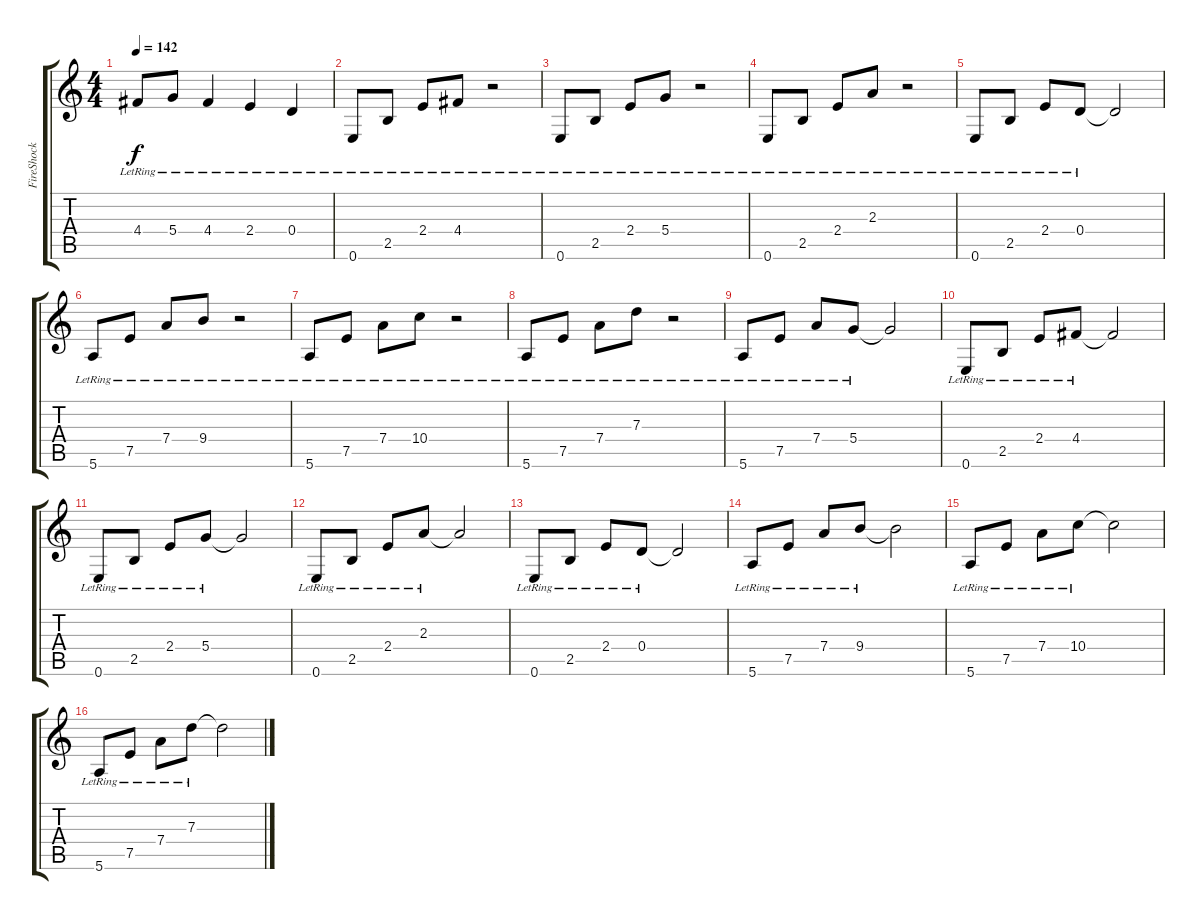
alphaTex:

\track ("FireShock" "FireShock") {instrument acousticguitarnylon}
\staff {score tabs}
\tuning (E4 B3 G3 D3 A2 E2) {hide}
\ts (4 4)
\tempo 142
\clef g2
\ks c
4.4{lr}.8{dy f} 5.4{lr}.8 4.4{lr}.4 2.4{lr}.4 0.4{lr}.4 |
0.6{lr}.8 2.5{lr}.8 2.4{lr}.8 4.4{lr}.8 r.2 |
0.6{lr}.8 2.5{lr}.8 2.4{lr}.8 5.4{lr}.8 r.2 |
0.6{lr}.8 2.5{lr}.8 2.4{lr}.8 2.3{lr}.8 r.2 |
0.6{lr}.8 2.5{lr}.8 2.4{lr}.8 0.4{lr}.8 0.4{t}.2 |
5.6{lr}.8 7.5{lr}.8 7.4{lr}.8 9.4{lr}.8 r.2 |
5.6{lr}.8 7.5{lr}.8 7.4{lr}.8 10.4{lr}.8 r.2 |
5.6{lr}.8 7.5{lr}.8 7.4{lr}.8 7.3{lr}.8 r.2 |
5.6{lr}.8 7.5{lr}.8 7.4{lr}.8 5.4{lr}.8 5.4{t}.2 |
0.6{lr}.8 2.5{lr}.8 2.4{lr}.8 4.4{lr}.8 4.4{t}.2 |
0.6{lr}.8 2.5{lr}.8 2.4{lr}.8 5.4{lr}.8 5.4{t}.2 |
0.6{lr}.8 2.5{lr}.8 2.4{lr}.8 2.3{lr}.8 2.3{t}.2 |
0.6{lr}.8 2.5{lr}.8 2.4{lr}.8 0.4{lr}.8 0.4{t}.2 |
5.6{lr}.8 7.5{lr}.8 7.4{lr}.8 9.4{lr}.8 9.4{t}.2 |
5.6{lr}.8 7.5{lr}.8 7.4{lr}.8 10.4{lr}.8 10.4{t}.2 |
5.6{lr}.8 7.5{lr}.8 7.4{lr}.8 7.3{lr}.8 7.3{t}.2
